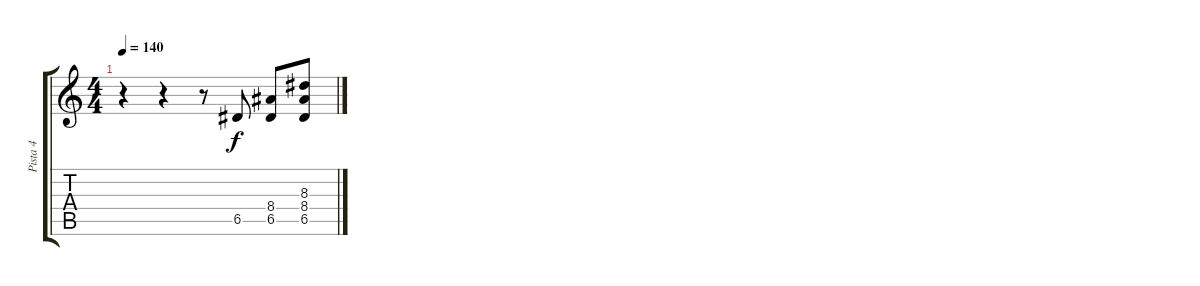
\track ("Pista 4" "Pista 4") {instrument distortionguitar}
\staff {score tabs}
\tuning (E4 B3 G3 D3 A2 E2) {hide}
\ts (4 4)
\tempo 140
\clef g2
\ks c
r.4{dy f} r.4 r.8 6.5.8 (8.4 6.5).8 (8.3 8.4 6.5).8
